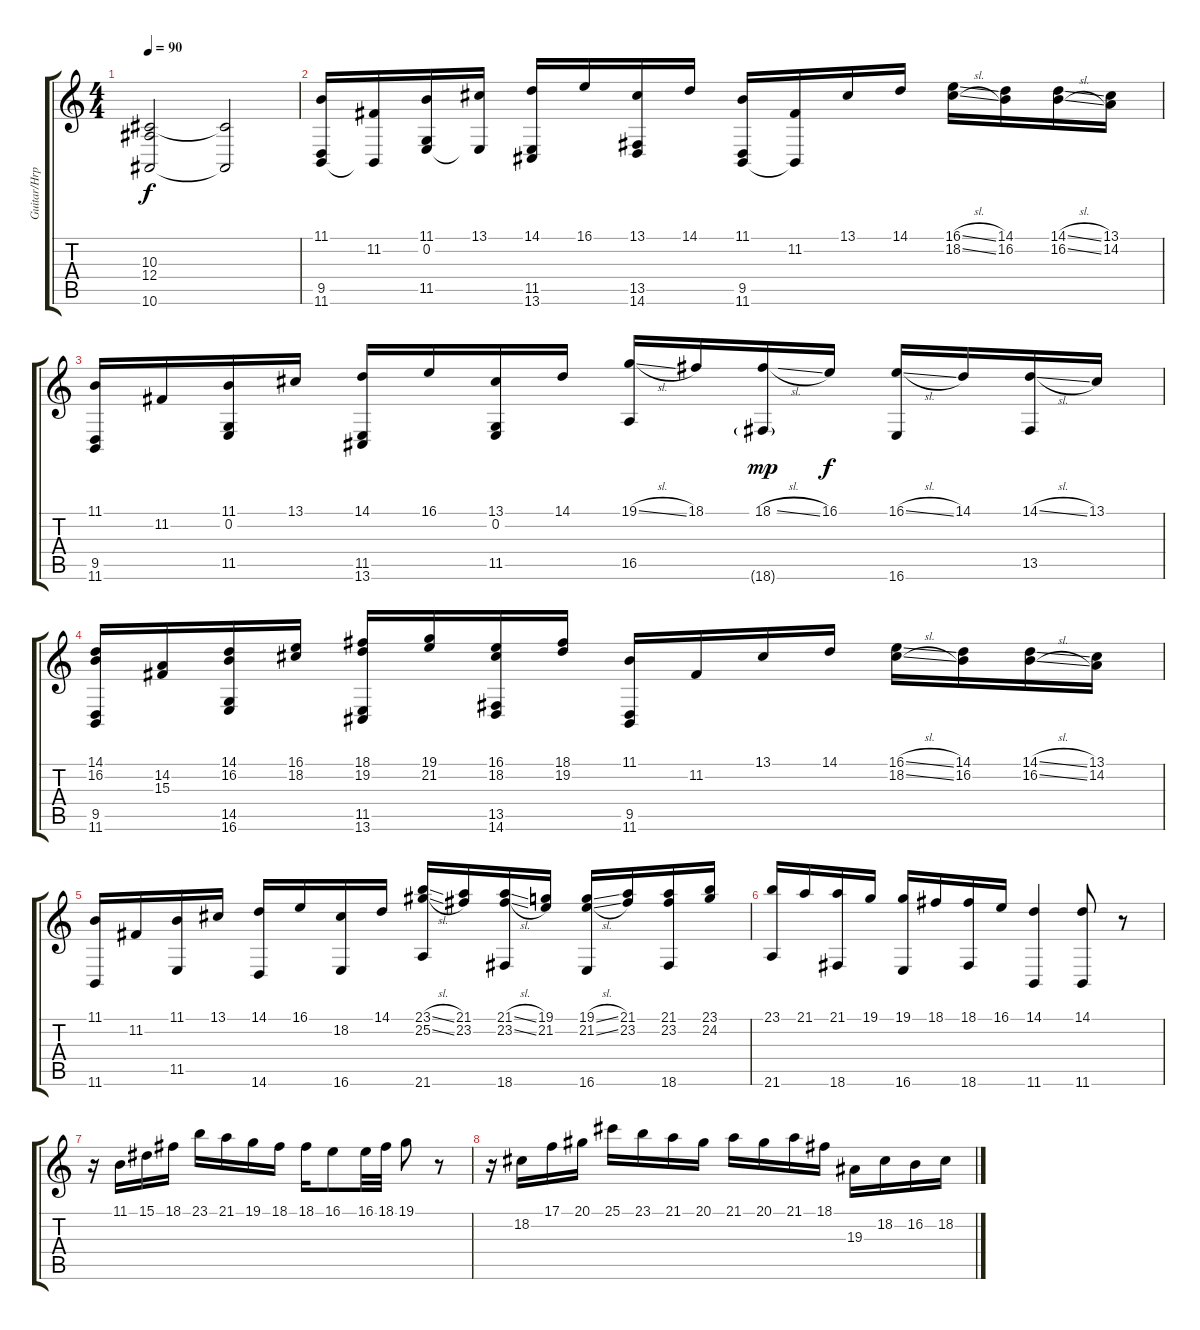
\track ("Guitar/Hrps" "Guitar/Hrp") {instrument harpsichord}
\staff {score tabs}
\tuning (C4 G3 Eb3 Bb2 F2 C2) {hide}
\ts (4 4)
\tempo 90
\clef g2
\ks c
(10.3 12.4 10.6).2{dy f} (10.3{t} 10.6{t}).2 |
(11.1 9.5 11.6).16{instrument stringensemble1} (11.2 11.6{t}).16 (11.1 0.2 11.5).16 (13.1 11.5{t}).16 (14.1 11.5 13.6).16 16.1.16 (13.1 13.5 14.6).16 14.1.16 (11.1 9.5 11.6).16{instrument harpsichord} (11.2 11.6{t}).16 13.1.16 14.1.16 (16.1{sl} 18.2{sl}).16 (14.1 16.2).16 (14.1{sl} 16.2{sl}).16 (13.1 14.2).16 |
(11.1 9.5 11.6).16{instrument stringensemble1} 11.2.16 (11.1 0.2 11.5).16 13.1.16 (14.1 11.5 13.6).16 16.1.16 (13.1 0.2 11.5).16 14.1.16 (19.1{sl} 16.5).16 18.1.16 (18.1{sl} 18.6{g}).16{dy mp} 16.1.16{dy f} (16.1{sl} 16.6).16 14.1.16 (14.1{sl} 13.5).16 13.1.16 |
(14.1 16.2 9.5 11.6).16{instrument stringensemble1} (14.2 15.3).16 (14.1 16.2 14.5 16.6).16 (16.1 18.2).16 (18.1 19.2 11.5 13.6).16 (19.1 21.2).16 (16.1 18.2 13.5 14.6).16 (18.1 19.2).16 (11.1 9.5 11.6).16{instrument harpsichord} 11.2.16 13.1.16 14.1.16 (16.1{sl} 18.2{sl}).16 (14.1 16.2).16 (14.1{sl} 16.2{sl}).16 (13.1 14.2).16 |
(11.1 11.6).16{instrument stringensemble1} 11.2.16 (11.1 11.5).16 13.1.16 (14.1 14.6).16 16.1.16 (18.2 16.6).16 14.1.16 (23.1{sl} 25.2{sl} 21.6).16 (21.1 23.2).16 (21.1{sl} 23.2{sl} 18.6).16 (19.1 21.2).16 (19.1{sl} 21.2{sl} 16.6).16 (21.1 23.2).16 (21.1 23.2 18.6).16 (23.1 24.2).16 |
(23.1 21.6).16 21.1.16 (21.1 18.6).16 19.1.16 (19.1 16.6).16 18.1.16 (18.1 18.6).16 16.1.16 (14.1 11.6).4 (14.1 11.6).8 r.8 |
r.16 11.1.16{instrument violin} 15.1.16 18.1.16 23.1.16 21.1.16 19.1.16 18.1.16 18.1.16 16.1.8 16.1.32 18.1.32 19.1.8 r.8 |
r.16 18.2.16 17.1.16 20.1.16 25.1.16 23.1.16 21.1.16 20.1.16 21.1.16 20.1.16 21.1.16 18.1.16 19.3.16 18.2.16 16.2.16 18.2.16
